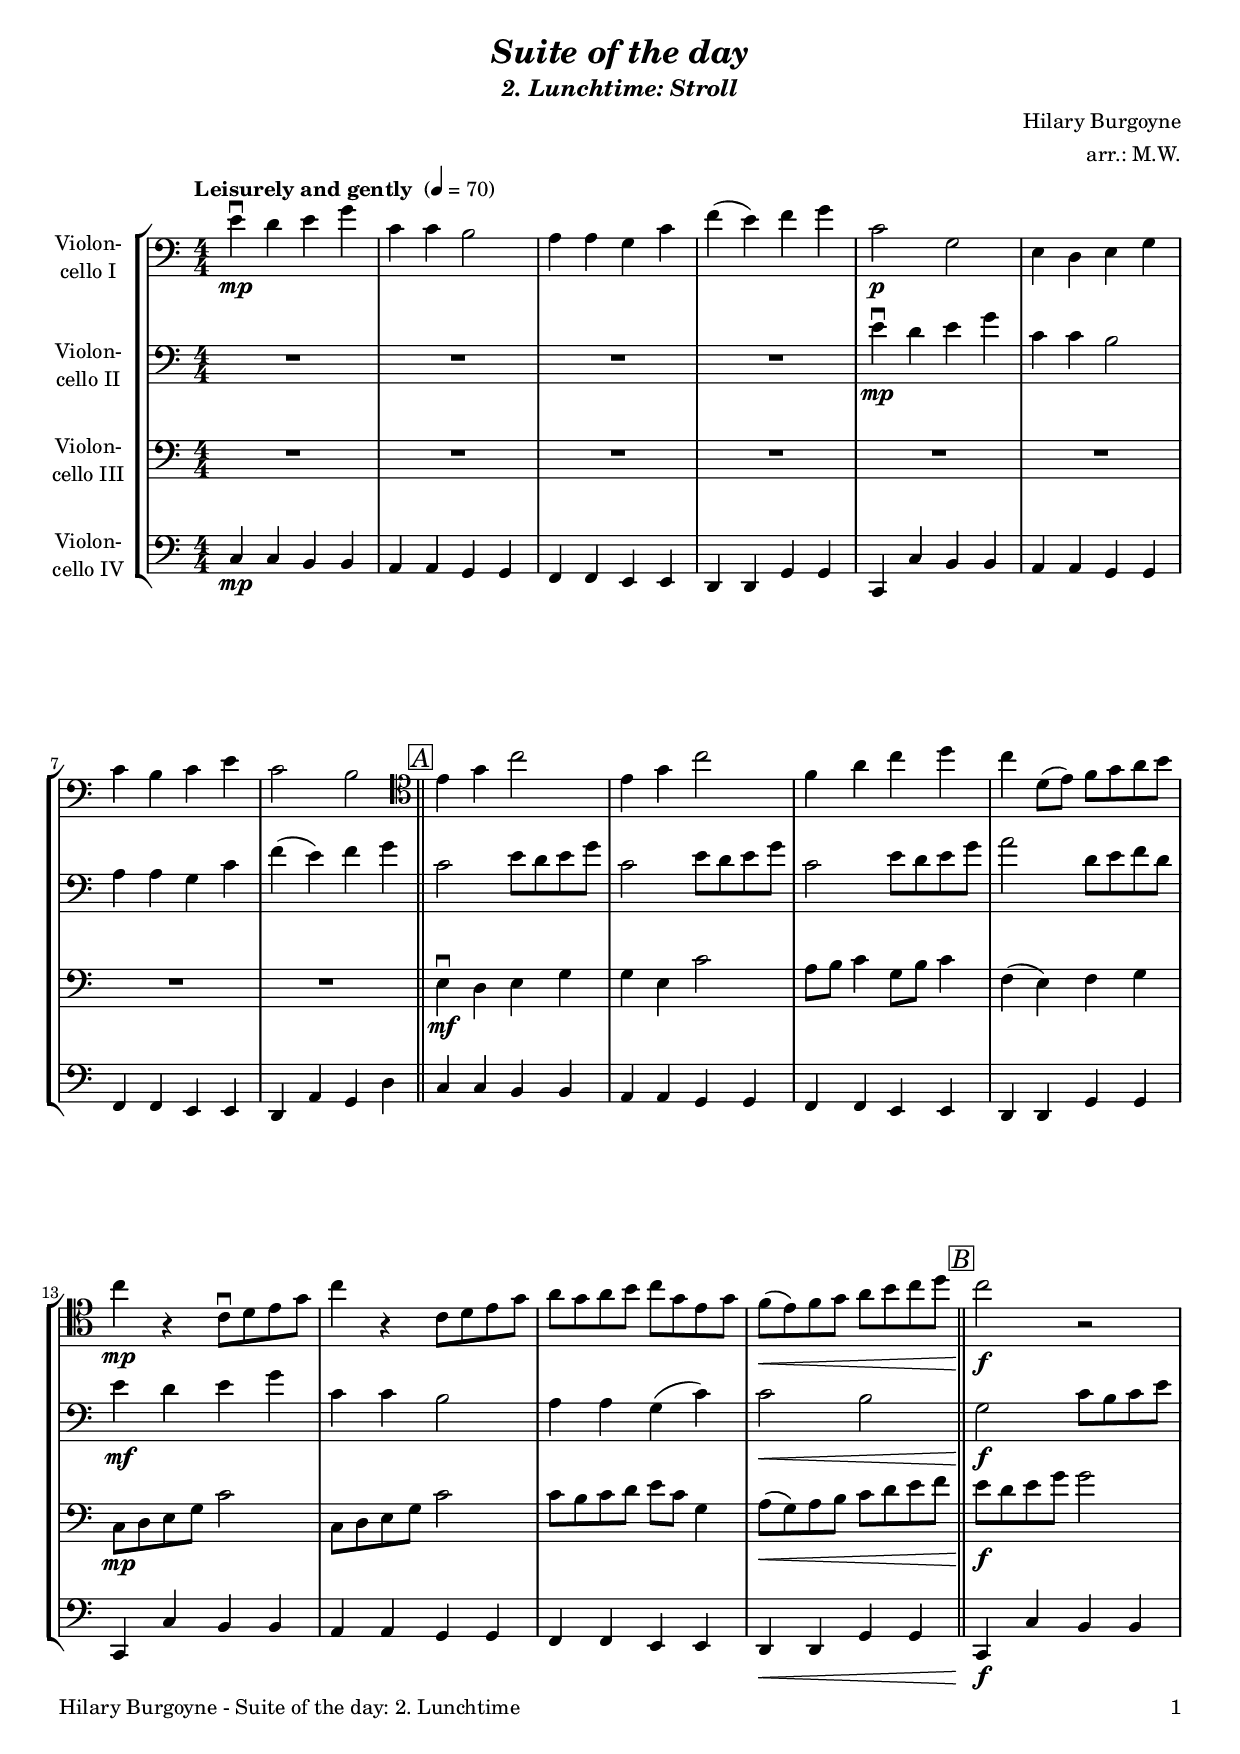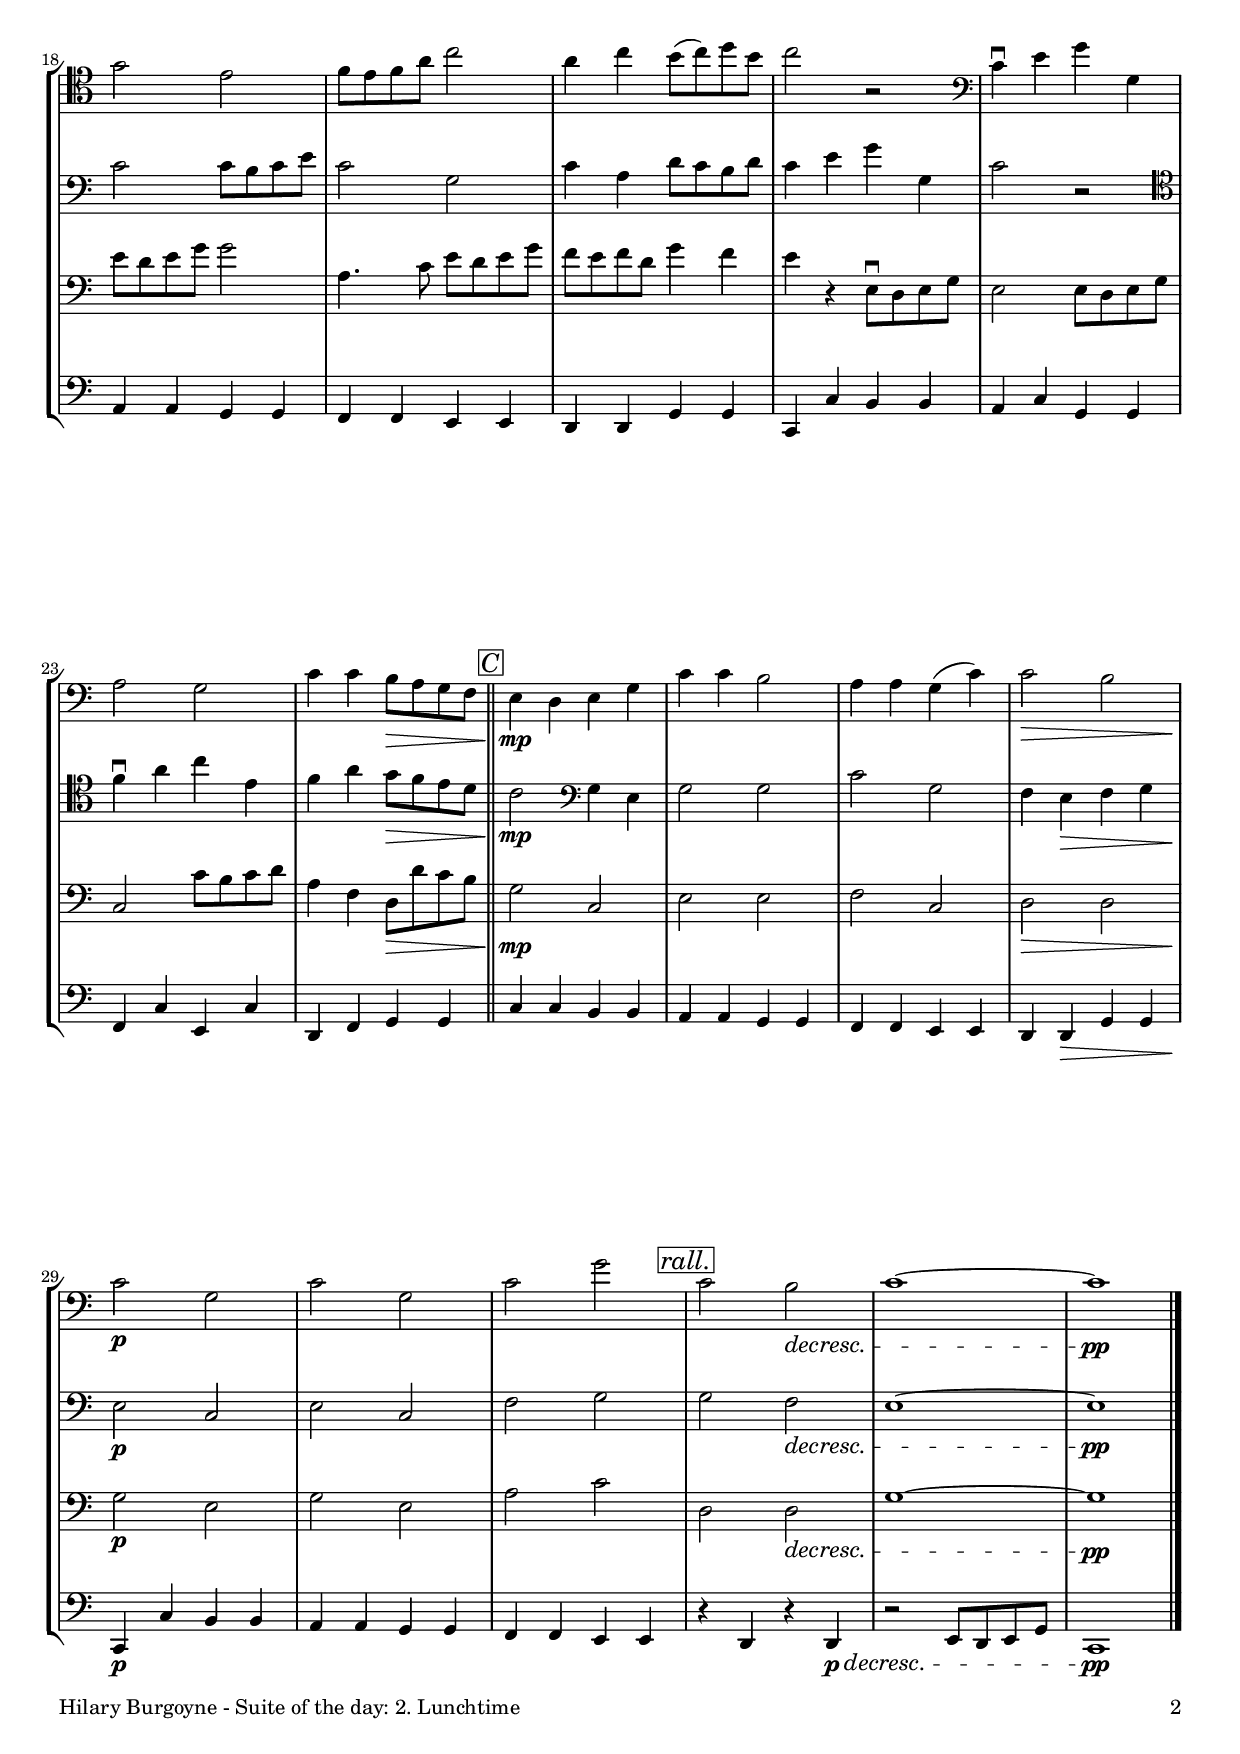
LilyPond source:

\version "2.22.0"
\include "deutsch.ly"

#(set-global-staff-size 18)

\header {
  title     = \markup \bold \italic "Suite of the day"
  subtitle  = \markup \bold \italic "2. Lunchtime: Stroll"
  composer  = "Hilary Burgoyne"
  arranger  = "arr.: M.W."
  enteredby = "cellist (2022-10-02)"
%  piece     = ""
}

voiceconsts = {
  \key c \major
  \time 4/4
  \clef "bass"
  \numericTimeSignature
  \compressEmptyMeasures
  % Set default beaming for all staves
%  \set Timing.beamExceptions = #'()
%  \set Timing.baseMoment     = #(ly:make-moment 1 4)
%  \set Timing.beatStructure  = #'(1 1 1 1)
  \tempo "Leisurely and gently " 4=70
}

mivl = "violin"
miba = "cello"
mipz = "pizzicato strings"

boxa = { \bar "||" \mark \markup \box \italic "A" }
boxb = { \bar "||" \mark \markup \box \italic "B" }
boxc = { \bar "||" \mark \markup \box \italic "C" }
boxd = { \bar "||" \mark \markup \box \italic "D" }

pial = \markup \italic "pizz. ad lib."
rall = \mark \markup \box \italic "rall."

va = \relative c' {
  \voiceconsts

  e4\downbow\mp d e g
  c, c h2
  a4 a g c
  f( e) f g
  c,2\p g
  e4 d e g

  c h c e
  c2 h \boxa \clef "tenor"
  e4 g c2
  e,4 g c2
  f,4 a c d

  c d,8( e) f g a h
  c4\mp r c,8\downbow d e g
  c4 r c,8 d e g
  a g a h c g e g
  f(\< e) f g a h c d \boxb

  c2\!\f r
  g e
  f8 e f a c2
  a4 c h8( c) d h
  c2 r \clef "bass"

  c,4\downbow e g g,
  a2 g
  c4 c h8\> a g f \boxc
  e4\!\mp d e g
  c c h2
  a4 a g( c)

  c2\> h
  c\!\p g
  c g
  c g' \rall
  c, h\decresc
  c1~
  c\pp \bar "|."
}

vb = \relative c' {
  \voiceconsts

  R1*4
  e4\downbow\mp d e g
  c, c h2

  a4 a g c
  f( e) f g \boxa
  c,2 e8 d e g
  c,2 e8 d e g
  c,2 e8 d e g

  a2 d,8 e f d
  e4\mf d e g
  c, c h2
  a4 a g( c)
  c2\< h \boxb

  g\!\f c8 h c e
  c2 c8 h c e
  c2 g
  c4 a d8 c h d
  c4 e g g,

  c2 r \clef "tenor"
  f4\downbow a c e,
  f a g8\> f e d \boxc
  c2\!\mp \clef "bass" g4 e
  g2 g
  c g

  f4 e\> f g
  e2\!\p c
  e c
  f g \rall
  g f\decresc
  e1~
  e\pp \bar "|."
}

vc = \relative c {
  \voiceconsts

  R1*8 \boxa
  e4\downbow\mf d e g
  g e c'2
  a8 h c4 g8 h c4

  f,( e) f g
  c,8\mp d e g c2
  c,8 d e g c2
  c8 h c d e c g4
  a8(\< g) a h c d e f \boxb

  e\!\f d e g g2
  e8 d e g g2
  a,4. c8 e d e g
  f e f d g4 f
  e r e,8\downbow d e g

  e2 e8 d e g
  c,2 c'8 h c d
  a4 f d8\> d' c h \boxc
  g2\!\mp c,
  e e
  f c

  d\> d
  g\!\p e
  g e
  a c \rall
  d, d\decresc
  g1~
  g\pp \bar "|."
}

vd = \relative c {
  \voiceconsts

  c4\mp c h h
  a a g g
  f f e e
  d d g g
  c, c' h h
  a a g g

  f f e e
  d a' g d' \boxa
  c c h h
  a a g g
  f f e e

  d d g g
  c, c' h h
  a a g g
  f f e e
  d\< d g g \boxb

  c,\!\f c' h h
  a a g g
  f f e e
  d d g g
  c, c' h h

  a c g g
  f c' e, c'
  d, f g g \boxc
  c c h h
  a a g g
  f f e e

  d d\> g g
  c,\!\p c' h h
  a a g g
  f f e e \rall
  r d r d\p\decresc
  r2 e8 d e g
  c,1\pp \bar "|."
}


music = \new StaffGroup <<
      \new Staff {
	\set Staff.midiInstrument = \miba
	\set Staff.instrumentName = \markup \center-column { "Violon-" "cello I" }
	\transpose  c c { \va }
      }

      \new Staff {
	\set Staff.midiInstrument = \miba
	\set Staff.instrumentName = \markup \center-column { "Violon-" "cello II" }
	\transpose  c c { \vb }
      }

      \new Staff {
	\set Staff.midiInstrument = \miba
	\set Staff.instrumentName = \markup \center-column { "Violon-" "cello III" }
	\transpose  c c { \vc }
      }

      \new Staff {
	\set Staff.midiInstrument = \mipz
	\set Staff.instrumentName = \markup \center-column { "Violon-" "cello IV" }
	\transpose  c c { \vd }
      }
>>

\book {
   \paper {
    print-page-number = ##t
    print-first-page-number = ##t
    ragged-last-bottom = ##f
    oddHeaderMarkup = \markup \null
    evenHeaderMarkup = \markup \null
    oddFooterMarkup = \markup {
      \fill-line {
        \on-the-fly #print-page-number-check-first
        "Hilary Burgoyne - Suite of the day: 2. Lunchtime" \fromproperty #'page:page-number-string
      }
    }
    evenFooterMarkup = \oddFooterMarkup
  } \score {
    \music
    \layout {}
  }

  \score {
    \unfoldRepeats \music

    \midi {
      \context {
        \Score
      }
    }
  }
}
